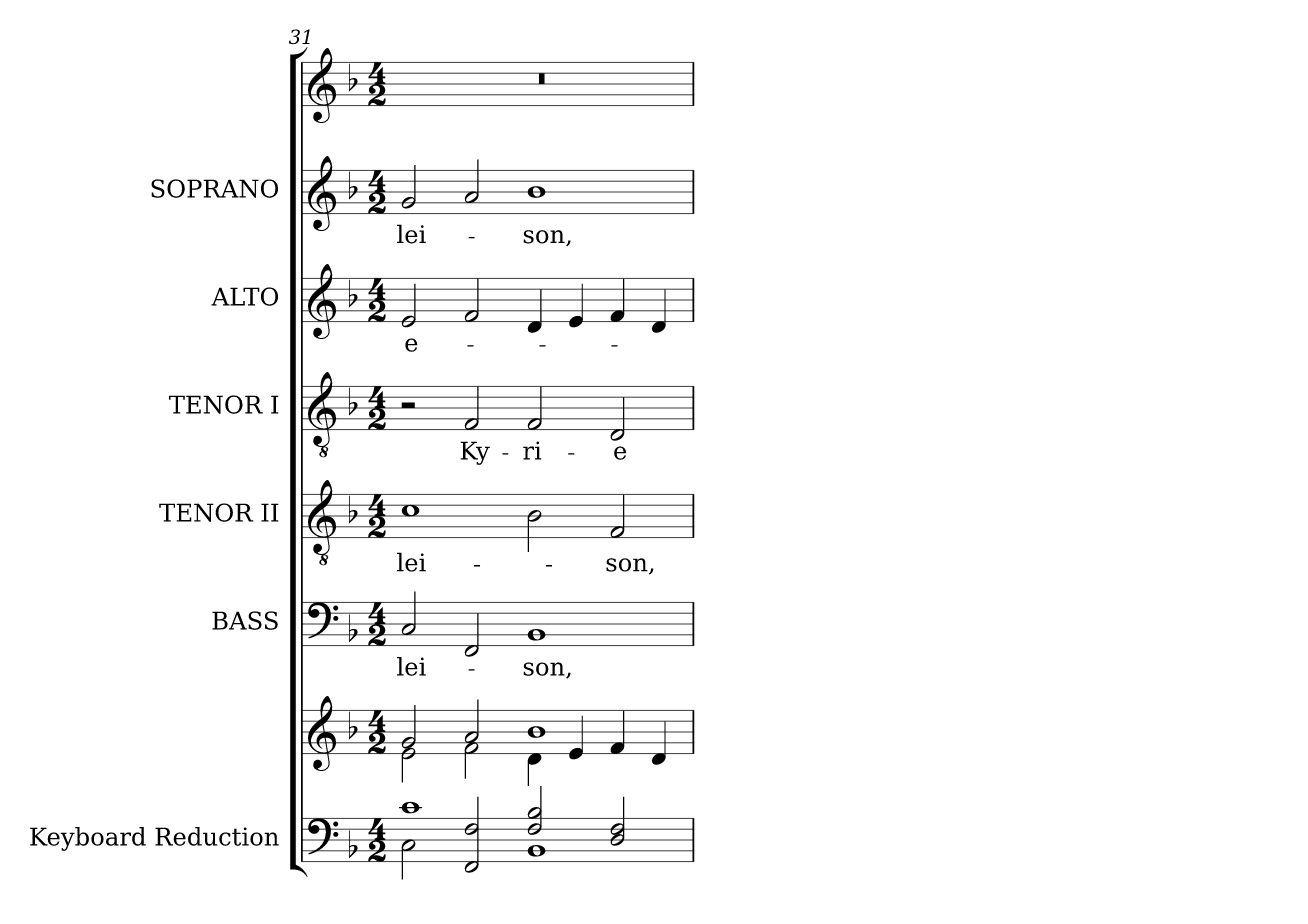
**kern	**kern	**kern	**text	**kern	**text	**kern	**text	**kern	**text	**kern	**text	**kern
*part7	*part7	*part6	*part6	*part5	*part5	*part4	*part4	*part3	*part3	*part2	*part2	*part1
*staff8	*staff7	*staff6	*staff6	*staff5	*staff5	*staff4	*staff4	*staff3	*staff3	*staff2	*staff2	*staff1
*I"Keyboard Reduction	*	*I"BASS	*	*I"TENOR II	*	*I"TENOR I	*	*I"ALTO	*	*I"SOPRANO	*	*
*I'Reduc.	*	*I'B.	*	*I'T. II	*	*I'T. I	*	*I'A.	*	*I'S.	*	*
*clefF4	*clefG2	*clefF4	*	*clefGv2	*	*clefGv2	*	*clefG2	*	*clefG2	*	*clefG2
*	*	*	*	*ITrd7c12	*	*ITrd7c12	*	*	*	*	*	*
*k[b-]	*k[b-]	*k[b-]	*	*k[b-]	*	*k[b-]	*	*k[b-]	*	*k[b-]	*	*k[b-]
*F:	*F:	*F:	*	*F:	*	*F:	*	*F:	*	*F:	*	*F:
*M4/2	*M4/2	*M4/2	*	*M4/2	*	*M4/2	*	*M4/2	*	*M4/2	*	*M4/2
=31	=31	=31	=31	=31	=31	=31	=31	=31	=31	=31	=31	=31
*^	*^	*	*	*	*	*	*	*	*	*	*	*
!	!	!	!	!	!LO:LY:b:color=#000000	!	!	!	!	!	!	!	!	!
!	!	!	!	!	!	!	!LO:LY:b:color=#000000	!	!	!	!	!	!	!
!	!	!	!	!	!	!	!	!	!	!	!LO:LY:b:color=#000000	!	!	!
!	!	!	!	!	!	!	!	!	!	!	!	!	!LO:LY:b:color=#000000	!LO:N:vis=1
1ci	2Ci\	2gi/	2ei\	2Ci/	-lei-	1Ci	-lei-	2r	.	2ei/	-e-	2gi/	-lei-	0r
!	!	!	!	!	!	!	!	!	!LO:LY:b:color=#000000	!	!	!	!	!
.	2FFi/ 2Fi	2ai/	2fi\	2FFi/	.	.	.	2FFi/	Ky-	2fi/	.	2ai/	.	.
!	!	!	!	!	!LO:LY:b:color=#000000	!	!	!	!	!	!	!	!	!
!	!	!	!	!	!	!	!	!	!LO:LY:b:color=#000000	!	!	!	!	!
!	!	!	!	!	!	!	!	!	!	!	!	!	!LO:LY:b:color=#000000	!
2Fi/ 2B-i	1BB-i	1b-i	4di\	1BB-i	-son,	2BB-i\	.	2FFi/	-ri-	4di/	.	1b-i	-son,	.
.	.	.	4ei/	.	.	.	.	.	.	4ei/	.	.	.	.
!	!	!	!	!	!	!	!LO:LY:b:color=#000000	!	!	!	!	!	!	!
!	!	!	!	!	!	!	!	!	!LO:LY:b:color=#000000	!	!	!	!	!
2Di/ 2Fi	.	.	4fi/	.	.	2FFi/	-son,	2DDi/	-e	4fi/	.	.	.	.
.	.	.	4di/	.	.	.	.	.	.	4di/	.	.	.	.
*v	*v	*	*	*	*	*	*	*	*	*	*	*	*	*
*	*v	*v	*	*	*	*	*	*	*	*	*	*	*
=	=	=	=	=	=	=	=	=	=	=	=	=
*-	*-	*-	*-	*-	*-	*-	*-	*-	*-	*-	*-	*-
